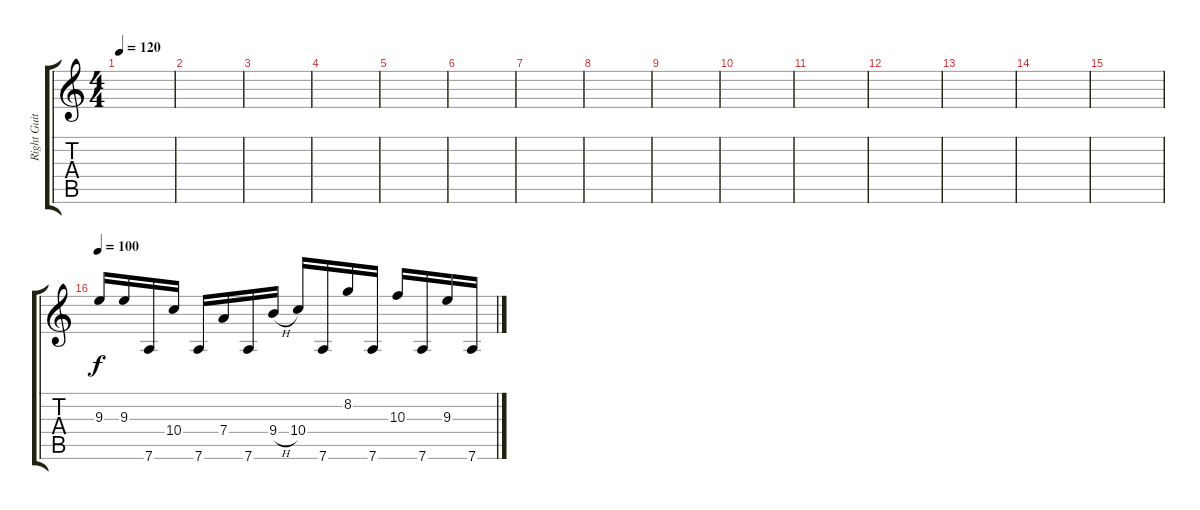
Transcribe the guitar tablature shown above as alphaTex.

\track ("Right Guitar" "Right Guit") {instrument distortionguitar}
\staff {score tabs}
\tuning (E4 B3 G3 D3 A2 D2) {hide}
\ts (4 4)
\tempo 120
\clef g2
\ks c
|
|
|
|
|
|
|
|
|
|
|
|
|
|
|
\tempo 100
9.3.16 9.3.16 7.6.16 10.4.16 7.6.16 7.4.16 7.6.16 9.4{h}.16 10.4.16 7.6.16 8.2.16 7.6.16 10.3.16 7.6.16 9.3.16 7.6.16
